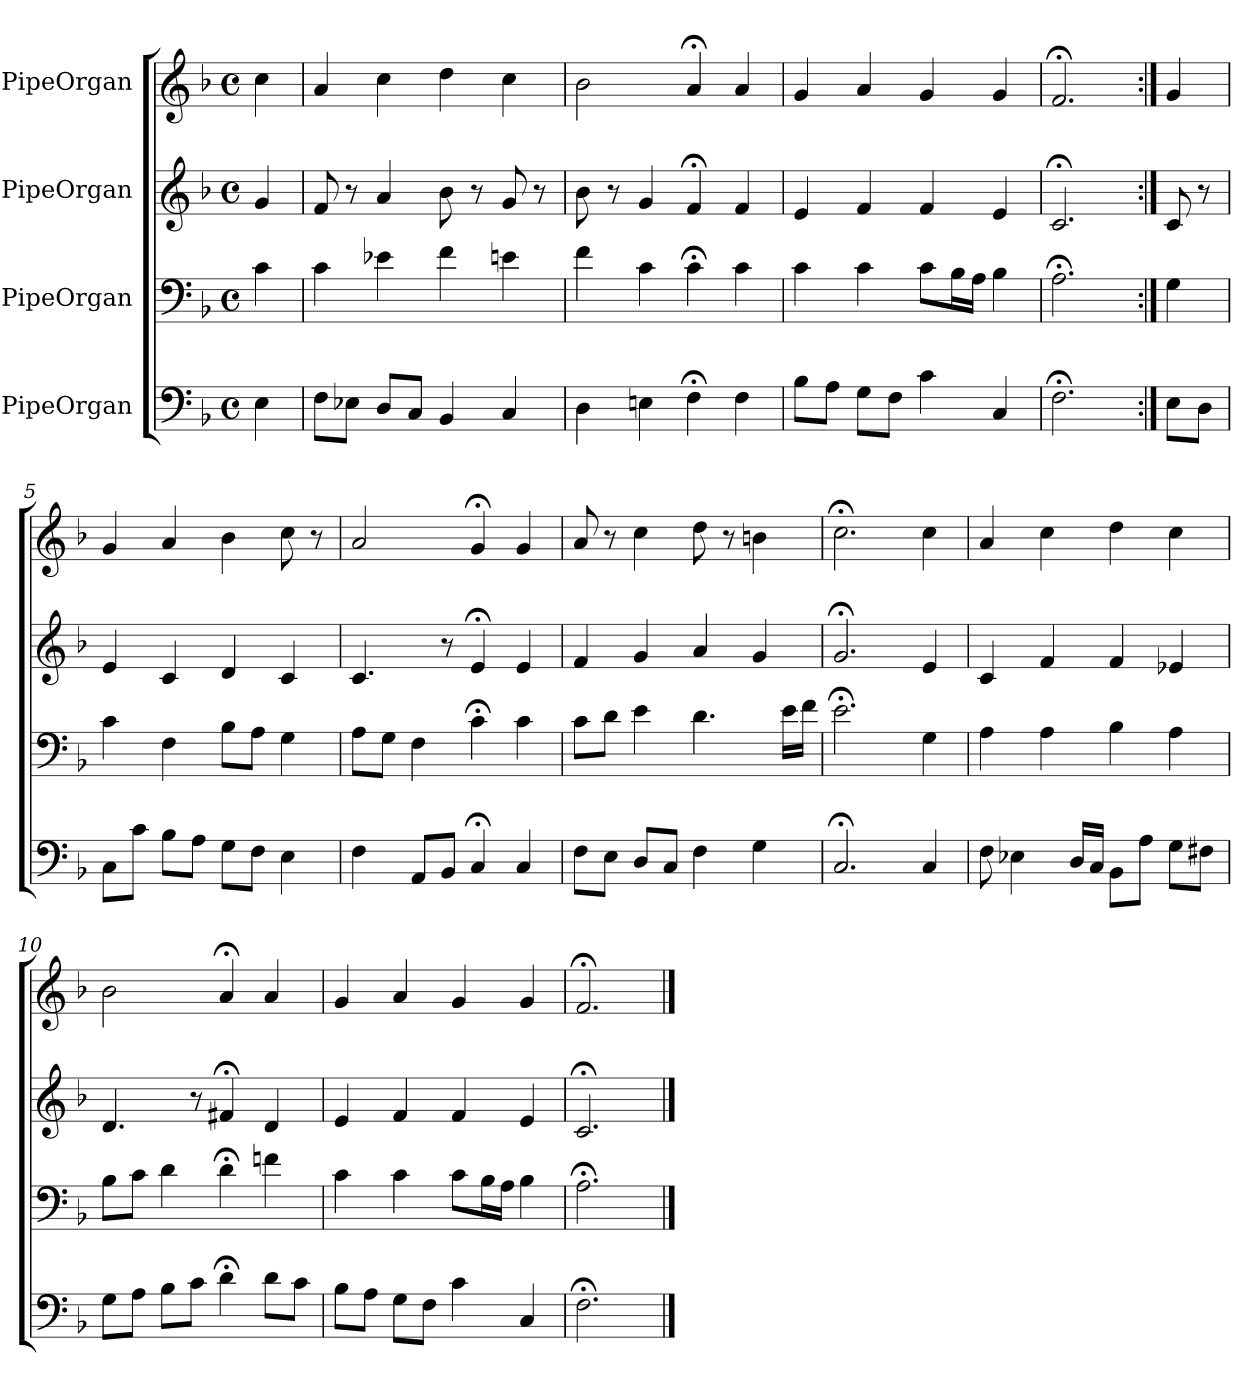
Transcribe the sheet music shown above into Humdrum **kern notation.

**kern	**kern	**kern	**kern
*part4	*part3	*part2	*part1
*staff4	*staff3	*staff2	*staff1
*I"PipeOrgan	*I"PipeOrgan	*I"PipeOrgan	*I"PipeOrgan
*clefF4	*clefF4	*clefG2	*clefG2
*k[b-]	*k[b-]	*k[b-]	*k[b-]
*F:	*F:	*F:	*F:
*M4/4	*M4/4	*M4/4	*M4/4
*met(c)	*met(c)	*met(c)	*met(c)
*MM60	*MM60	*MM60	*MM60
=	=	=	=
4E	4c	4g	4cc
=1	=1	=1	=1
8F\L	4c	8f	4a
8E-X\J	.	8r	.
8D/L	4e-X	4a	4cc
8C/J	.	.	.
4BB-	4f	8b-	4dd
.	.	8r	.
4C	4en	8g	4cc
.	.	8r	.
=2	=2	=2	=2
4D	4f	8b-	2b-
.	.	8r	.
4En	4c	4g	.
4F;<	4c;<	4f;<	4a;<
4F	4c	4f	4a
=3	=3	=3	=3
8B-\L	4c	4e	4g
8A\J	.	.	.
8G\L	4c	4f	4a
8F\J	.	.	.
4c	8c\L	4f	4g
.	16B-\L	.	.
.	16A\JJ	.	.
4C	4B-	4e	4g
=4	=4	=4	=4
2.F;<	2.A;<	2.c;<	2.f;<
=:|!	=:|!	=:|!	=:|!
8E\L	4G	8c	4g
8D\J	.	8r	.
=5	=5	=5	=5
8C\L	4c	4e	4g
8c\J	.	.	.
8B-\L	4F	4c	4a
8A\J	.	.	.
8G\L	8B-\L	4d	4b-
8F\J	8A\J	.	.
4E	4G	4c	8cc
.	.	.	8r
=6	=6	=6	=6
4F	8A\L	4.c	2a
.	8G\J	.	.
8AA/L	4F	.	.
8BB-/J	.	8r	.
4C;<	4c;<	4e;<	4g;<
4C	4c	4e	4g
=7	=7	=7	=7
8F\L	8c\L	4f	8a
8E\J	8d\J	.	8r
8D/L	4e	4g	4cc
8C/J	.	.	.
4F	4.d	4a	8dd
.	.	.	8r
4G	.	4g	4bn
.	16e\LL	.	.
.	16f\JJ	.	.
=8	=8	=8	=8
2.C;<	2.e;<	2.g;<	2.cc;<
4C	4G	4e	4cc
=9	=9	=9	=9
8F	4A	4c	4a
4E-X	.	.	.
.	4A	4f	4cc
16D/LL	.	.	.
16C/JJ	.	.	.
8BB-\L	4B-	4f	4dd
8A\J	.	.	.
8G\L	4A	4e-X	4cc
8F#X\J	.	.	.
=10	=10	=10	=10
8G\L	8B-\L	4.d	2b-
8A\J	8c\J	.	.
8B-\L	4d	.	.
8c\J	.	8r	.
4d;<	4d;<	4f#X;<	4a;<
8d\L	4fn	4d	4a
8c\J	.	.	.
=11	=11	=11	=11
8B-\L	4c	4e	4g
8A\J	.	.	.
8G\L	4c	4f	4a
8F\J	.	.	.
4c	8c\L	4f	4g
.	16B-\L	.	.
.	16A\JJ	.	.
4C	4B-	4e	4g
=12	=12	=12	=12
2.F;<	2.A;<	2.c;<	2.f;<
==	==	==	==
*-	*-	*-	*-
